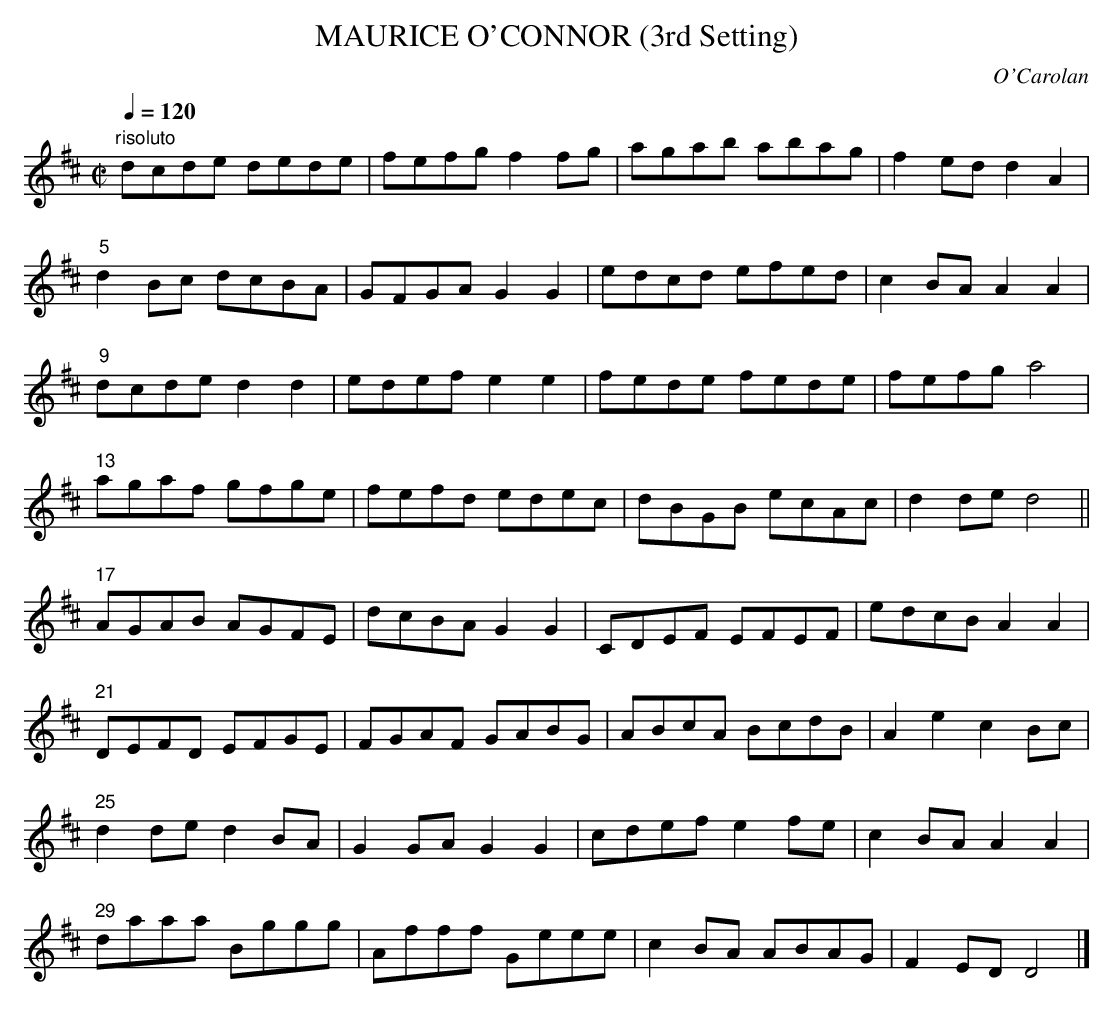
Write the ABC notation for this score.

X:1
T:MAURICE O'CONNOR (3rd Setting)
C:O'Carolan
Q:1/4=120
M:C|
L:1/8
K:D
"risoluto"
dcde dede|fefg f2fg|agab abag|f2ed d2A2|
"5"d2Bc dcBA|GFGA G2G2|edcd efed|c2BA A2A2|
"9"dcde d2d2|edef e2e2|fede fede|fefg a4|
"13"agaf gfge|fefd edec|dBGB ecAc|d2de d4||
"17"AGAB AGFE|dcBA G2G2|CDEF EFEF|edcB A2A2|
"21"DEFD EFGE|FGAF GABG|ABcA BcdB|A2e2 c2Bc|
"25"d2de d2BA|G2GA G2G2|cdef e2fe|c2BA A2A2|
"29"daaa Bggg|Afff Geee|c2BA ABAG|F2ED D4|]
